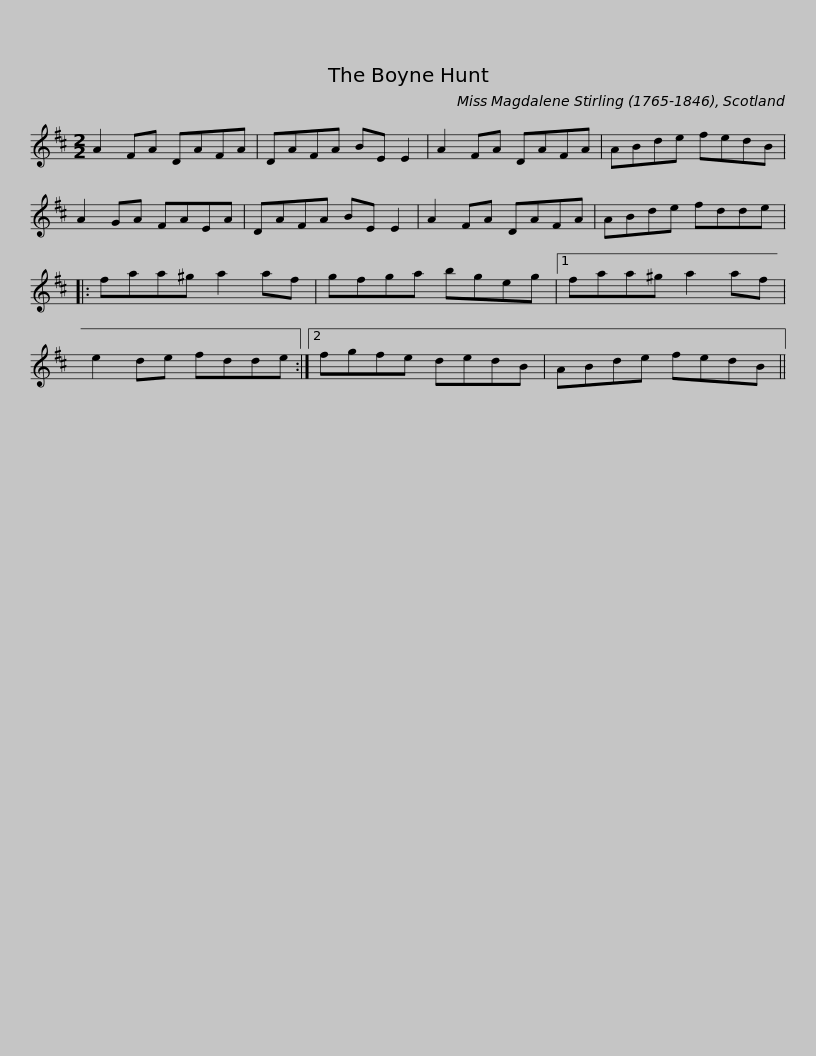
X:1
L:1/8
M:2/2
I:linebreak $
K:D
V:1 treble
V:1
 A2 FA DAFA | DAFA BE E2 | A2 FA DAFA | ABde fedB | A2 GA FAEA | %5
 DAFA BE E2 |$ A2 FA DAFA | ABde fdde |: faa^g a2 af | gfga bgeg |1 %10
 faa^g a2 af |$ e2 de fdde :|2 fgfe dedB | ABde fedB || %14
